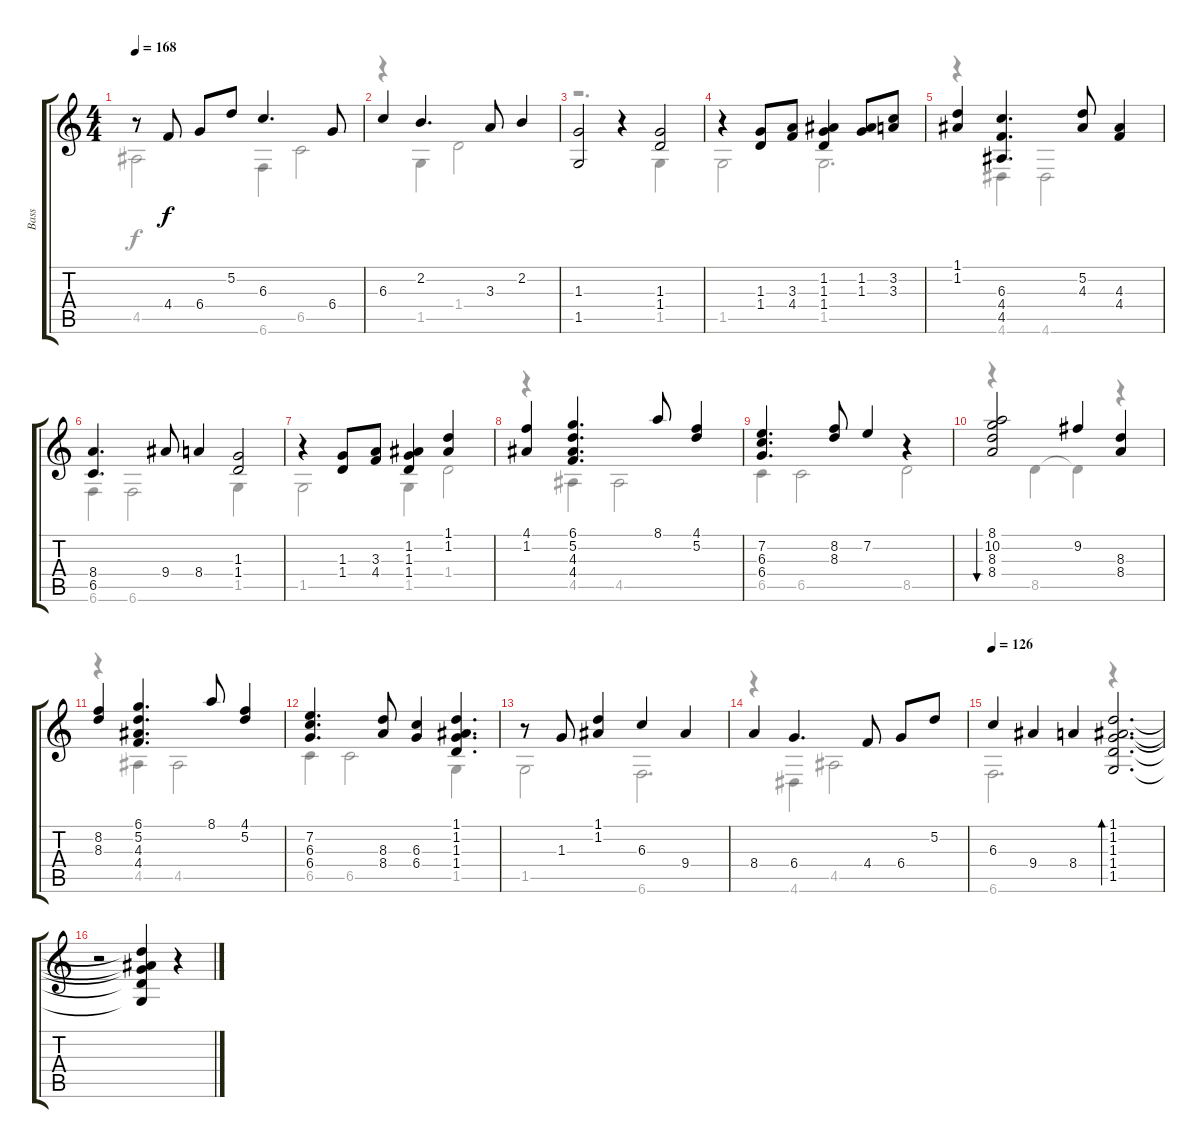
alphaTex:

\track ("Bass" "Bass") {instrument electricbassfinger}
\staff {score tabs}
\tuning (Db4 A3 Gb3 Db3 Gb2 B1) {hide}
\voice
\ts (4 4)
\tempo 168
\clef g2
\ks c
r.8{dy f} 4.4.8 6.4.8 5.2.8 6.3.4{d} 6.4.8 |
6.3.4 2.2.4{d} 3.3.8 2.2.4 |
(1.3 1.5).2 r.4 (1.3 1.4).2 |
r.4 (1.3 1.4).8 (3.3 4.4).8 (1.2 1.3 1.4).4 (1.2 1.3).8 (3.2 3.3).8 |
(1.1 1.2).4 (6.3 4.4 4.5).4{d} (5.2 4.3).8 (4.3 4.4).4 |
(8.4 6.5).4{d} 9.4.8 8.4.4 (1.3 1.4).2 |
r.4 (1.3 1.4).8 (3.3 4.4).8 (1.2 1.3 1.4).4 (1.1 1.2).4 |
(4.1 1.2).4 (6.1 5.2 4.3 4.4).4{d} 8.1.8 (4.1 5.2).4 |
(7.2 6.3 6.4).4{d} (8.2 8.3).8 7.2.4 r.4 |
(8.1 10.2 8.3 8.4).2{bu 120} 9.2.4 (8.3 8.4).4 |
(8.2 8.3).4 (6.1 5.2 4.3 4.4).4{d} 8.1.8 (4.1 5.2).4 |
(7.2 6.3 6.4).4{d} (8.3 8.4).8 (6.3 6.4).4 (1.1 1.2 1.3 1.4).4{d} |
r.8 1.3.8 (1.1 1.2).4 6.3.4 9.4.4 |
8.4.4 6.4.4{d} 4.4.8 6.4.8 5.2.8 |
\tempo 126
6.3.4 9.4.4 8.4.4 (1.1 1.2 1.3 1.4 1.5).2{d bd 120} |
r.2 (1.1{t} 1.2{t} 1.3{t} 1.4{t} 1.5{t}).4 r.4
\voice
\clef g2
\ottava regular
\simile none
\ks c
4.5.2{dy f} 6.6.4 6.5.2 |
r.4 1.5.4 1.4.2 |
r.2{d} 1.5.4 |
1.5.2 1.5.2{d} |
r.4 4.6.4 4.6.2 |
6.6.4 6.6.2 1.5.4 |
1.5.2 1.5.4 1.4.2 |
r.4 4.5.4 4.5.2 |
6.5.4 6.5.2 8.5.2 |
r.4{bu 120} 8.5.4 8.5{t}.4 r.4 |
r.4 4.5.4 4.5.2 |
6.5.4 6.5.2 1.5.4 |
1.5.2 6.6.2{d} |
r.4 4.6.4 4.5.2 |
6.6.2{d} r.4{bd 120} |
